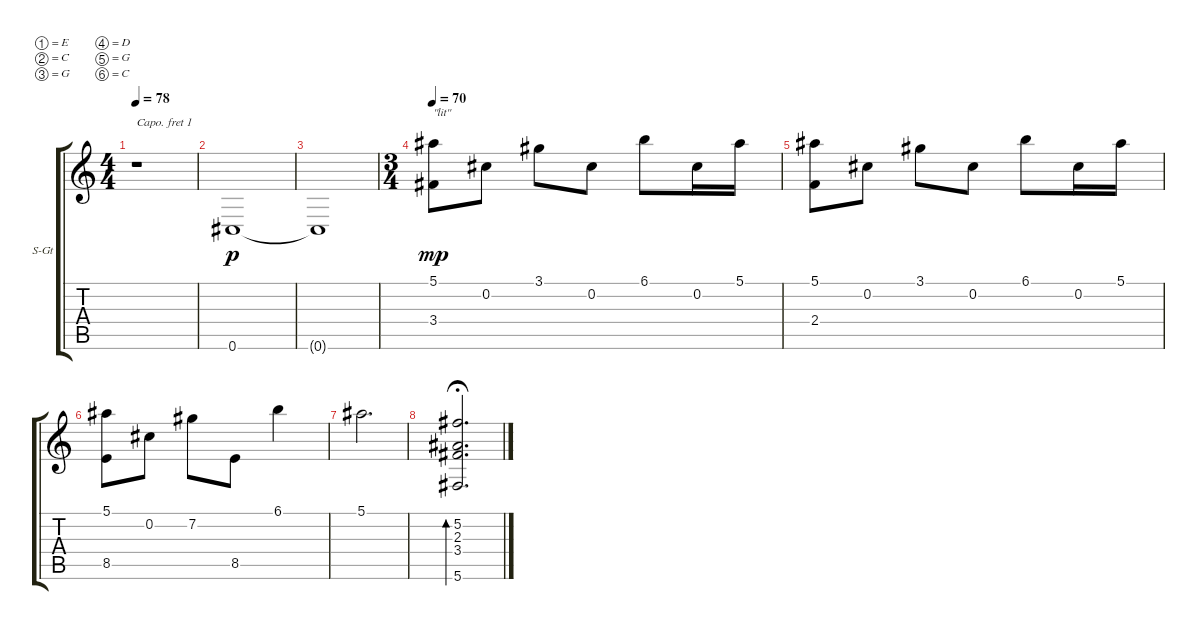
\defaultSystemsLayout 4
\bracketExtendMode groupsimilarinstruments
\firstSystemTrackNameOrientation horizontal
\otherSystemsTrackNameOrientation horizontal
\track ("Steel Guitar" "S-Gt") {instrument acousticguitarsteel}
\staff {score tabs}
\capo 1
\tuning (E4 C4 G3 D3 G2 C2)
\ts (4 4)
\tempo 78
\clef g2
\ks c
r.1{dy mp} |
0.6.1{dy p} |
0.6{t}.1 |
\ts (3 4)
\tempo 70
(5.1 3.4).8{txt "\"lit\"" dy mp} 0.2.8 3.1.8 0.2.8 6.1.8 0.2.16 5.1.16 |
(5.1 2.4).8 0.2.8 3.1.8 0.2.8 6.1.8 0.2.16 5.1.16 |
(5.1 8.5).8 0.2.8 7.2.8 8.5.8 6.1.4 |
5.1.2{d} |
(5.2 5.6 3.4 2.3).2{d bd 92 fermata (medium 0.5)}
